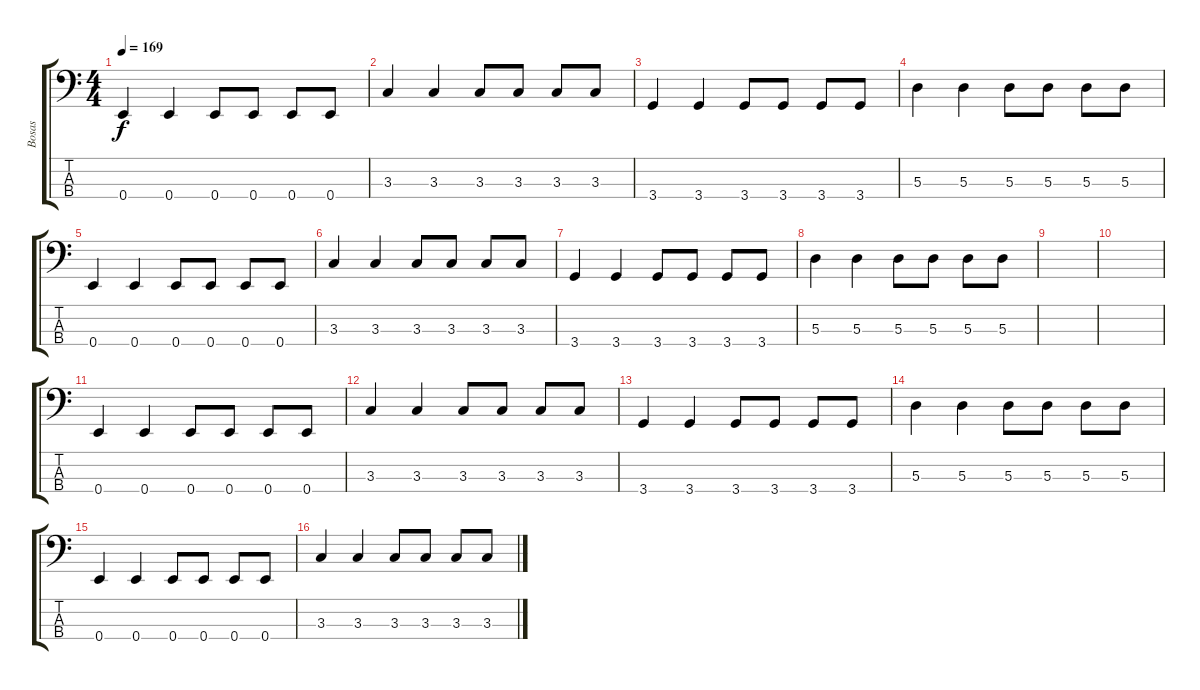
\track ("Bosas" "Bosas") {instrument acousticbass}
\staff {score tabs}
\tuning (G2 D2 A1 E1) {hide}
\ts (4 4)
\tempo 169
\clef f4
\ks c
0.4.4{dy f} 0.4.4 0.4.8 0.4.8 0.4.8 0.4.8 |
3.3.4 3.3.4 3.3.8 3.3.8 3.3.8 3.3.8 |
3.4.4 3.4.4 3.4.8 3.4.8 3.4.8 3.4.8 |
5.3.4 5.3.4 5.3.8 5.3.8 5.3.8 5.3.8 |
0.4.4 0.4.4 0.4.8 0.4.8 0.4.8 0.4.8 |
3.3.4 3.3.4 3.3.8 3.3.8 3.3.8 3.3.8 |
3.4.4 3.4.4 3.4.8 3.4.8 3.4.8 3.4.8 |
5.3.4 5.3.4 5.3.8 5.3.8 5.3.8 5.3.8 |
|
|
0.4.4 0.4.4 0.4.8 0.4.8 0.4.8 0.4.8 |
3.3.4 3.3.4 3.3.8 3.3.8 3.3.8 3.3.8 |
3.4.4 3.4.4 3.4.8 3.4.8 3.4.8 3.4.8 |
5.3.4 5.3.4 5.3.8 5.3.8 5.3.8 5.3.8 |
0.4.4 0.4.4 0.4.8 0.4.8 0.4.8 0.4.8 |
3.3.4 3.3.4 3.3.8 3.3.8 3.3.8 3.3.8
